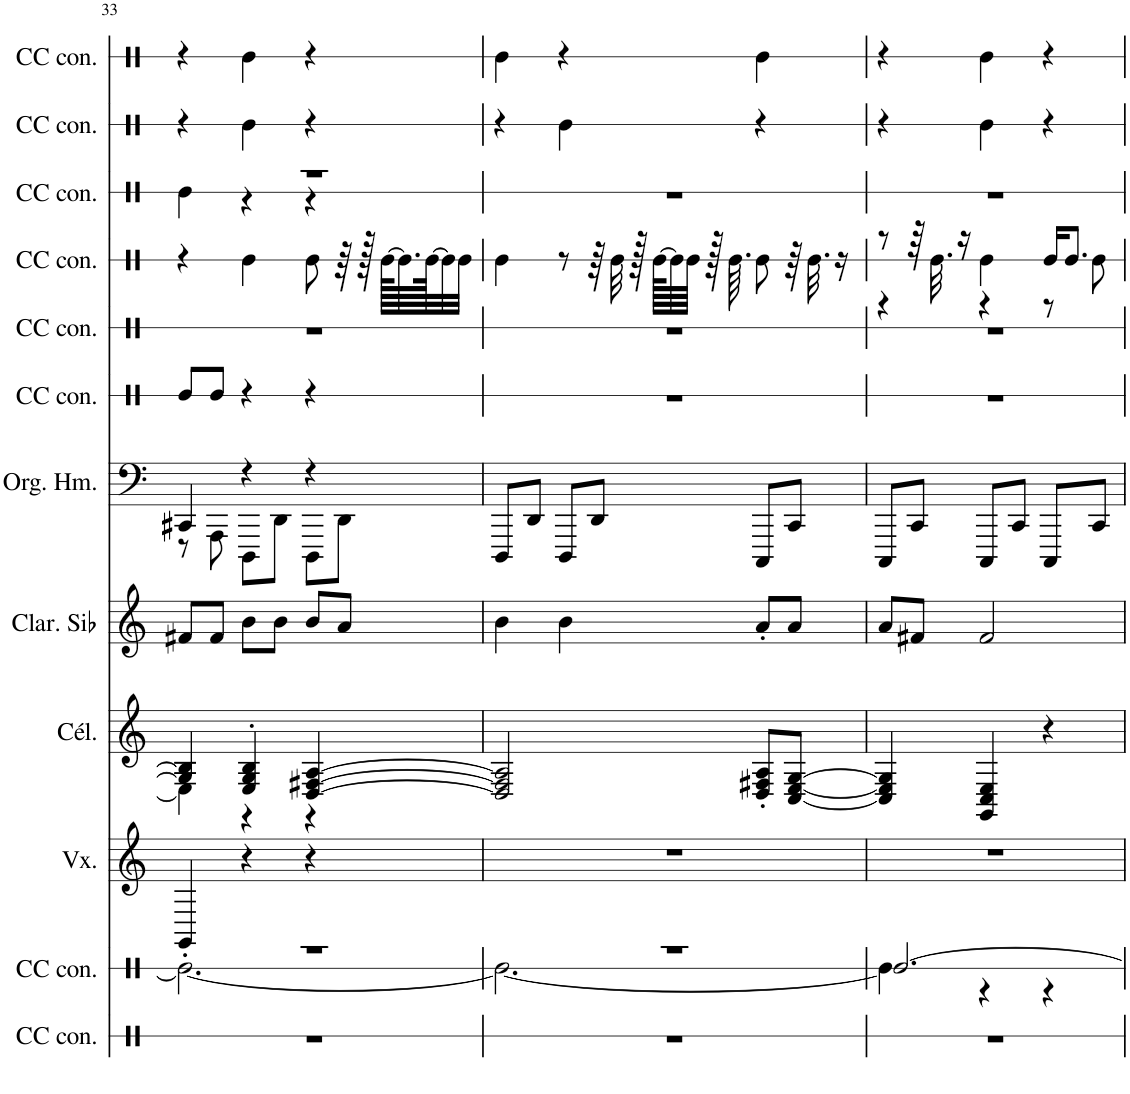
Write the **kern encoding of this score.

**kern	**kern	**kern	**kern	**kern	**kern	**kern	**kern	**kern	**kern	**kern	**kern
*part12	*part11	*part10	*part9	*part8	*part7	*part6	*part5	*part4	*part3	*part2	*part1
*staff12	*staff11	*staff10	*staff9	*staff8	*staff7	*staff6	*staff5	*staff4	*staff3	*staff2	*staff1
*I"Caisse claire de concert, Thunder	*I"Caisse claire de concert, Rain	*I"Voix, Guitar	*I"Célesta, Rhoades	*I"Clarinette en Sib	*I"Orgue Hammond, Bass	*I"Caisse claire de concert, Ride Cymbal 1	*I"Caisse claire de concert, Crash Cymbal	*I"Caisse claire de concert, Snare and Toms	*I"Caisse claire de concert, Pedal Hi Hat	*I"Caisse claire de concert, Alternate Ride	*I"Caisse claire de concert, Bass Drum
*I'CC con.	*I'CC con.	*I'Vx.	*I'Cél.	*I'Clar. Sib	*I'Org. Hm.	*I'CC con.	*I'CC con.	*I'CC con.	*I'CC con.	*I'CC con.	*I'CC con.
!!LO:PB:g=z
*clefX	*clefX	*clefG2	*clefG2	*clefG2	*clefF4	*clefX	*clefX	*clefX	*clefX	*clefX	*clefX
*	*	*	*Trd-7c-12	*Trd1c2	*	*	*	*	*	*	*
*k[]	*k[]	*k[]	*k[]	*k[]	*k[]	*k[]	*k[]	*k[]	*k[]	*k[]	*k[]
*M3/4	*M3/4	*M3/4	*M3/4	*M3/4	*M3/4	*M3/4	*M3/4	*M3/4	*M3/4	*M3/4	*M3/4
=33	=33	=33	=33	=33	=33	=33	=33	=33	=33	=33	=33
*	*^	*	*^	*	*^	*	*	*	*^	*	*
2.r	2.r	2.Re\_	4GG'/	4G/] 4B/]	4E\]	8f#X/L	4CC#X/	8r	8Re/L	2.r	4r	2.r	4Re\	4r	4r
.	.	.	.	.	.	8f#/J	.	8AAA\	8Re/J	.	.	.	.	.	.
.	.	.	4r	4E/' 4G/' 4B/'	4r	8b\L	4r	8DDD\L	4r	.	4Re\	.	4r	4Re\	4Re\
.	.	.	.	.	.	8b\J	.	8DD\J	.	.	.	.	.	.	.
.	.	.	4r	[4D/ [4F#X/ [4A/	4r	8b/L	4r	8DDD\L	4r	.	8Re\	.	4r	4r	4r
.	.	.	.	.	.	8a/J	.	8DD\J	.	.	64r	.	.	.	.
.	.	.	.	.	.	.	.	.	.	.	128r	.	.	.	.
.	.	.	.	.	.	.	.	.	.	.	[128Re\KLLLL	.	.	.	.
.	.	.	.	.	.	.	.	.	.	.	64.Re\]	.	.	.	.
.	.	.	.	.	.	.	.	.	.	.	[128Re\JK	.	.	.	.
.	.	.	.	.	.	.	.	.	.	.	32Re\]	.	.	.	.
.	.	.	.	.	.	.	.	.	.	.	32Re\JJJ	.	.	.	.
*	*	*	*	*v	*v	*	*v	*v	*	*	*	*v	*v	*	*
=34	=34	=34	=34	=34	=34	=34	=34	=34	=34	=34	=34	=34
2.r	2.r	2.Re\_	2.r	2D/] 2F#/] 2A/]	4b\	8DDD/L	2.r	2.r	4Re\	2.r	4r	4Re\
.	.	.	.	.	.	8DD/J	.	.	.	.	.	.
.	.	.	.	.	4b\	8DDD/L	.	.	8r	.	4Re\	4r
.	.	.	.	.	.	8DD/J	.	.	64r	.	.	.
.	.	.	.	.	.	.	.	.	32Re\	.	.	.
.	.	.	.	.	.	.	.	.	128r	.	.	.
.	.	.	.	.	.	.	.	.	[128Re\KLLLL	.	.	.
.	.	.	.	.	.	.	.	.	64Re\]	.	.	.
.	.	.	.	.	.	.	.	.	64Re\JJJJ	.	.	.
.	.	.	.	.	.	.	.	.	128r	.	.	.
.	.	.	.	.	.	.	.	.	64.Re\	.	.	.
.	.	.	.	8D/' 8F#X/' 8A/'L	8a'/L	8CCC/L	.	.	8Re\	.	4r	4Re\
.	.	.	.	[8C/ [8E/ [8G/J	8a/J	8CC/J	.	.	64r	.	.	.
.	.	.	.	.	.	.	.	.	32.Re\	.	.	.
.	.	.	.	.	.	.	.	.	16r	.	.	.
=35	=35	=35	=35	=35	=35	=35	=35	=35	=35	=35	=35	=35
*	*	*	*	*	*	*	*	*	*^	*	*	*
2.r	[2.Re/	4Re\]	2.r	4C/] 4E/] 4G/]	8a/L	8CCC/L	2.r	2.r	8r	4r	2.r	4r	4r
.	.	.	.	.	8f#X/J	8CC/J	.	.	64r	.	.	.	.
.	.	.	.	.	.	.	.	.	32.Re\	.	.	.	.
.	.	.	.	.	.	.	.	.	16r	.	.	.	.
.	.	4r	.	4GG/ 4C/ 4E/	2f#/	8CCC/L	.	.	4Re\	4r	.	4Re\	4Re\
.	.	.	.	.	.	8CC/J	.	.	.	.	.	.	.
.	.	4r	.	4r	.	8CCC/L	.	.	16Re/KL	8r	.	4r	4r
.	.	.	.	.	.	.	.	.	8.Re/J	.	.	.	.
.	.	.	.	.	.	8CC/J	.	.	.	8Re\	.	.	.
*	*v	*v	*	*	*	*	*	*	*v	*v	*	*	*
=	=	=	=	=	=	=	=	=	=	=	=
*-	*-	*-	*-	*-	*-	*-	*-	*-	*-	*-	*-
